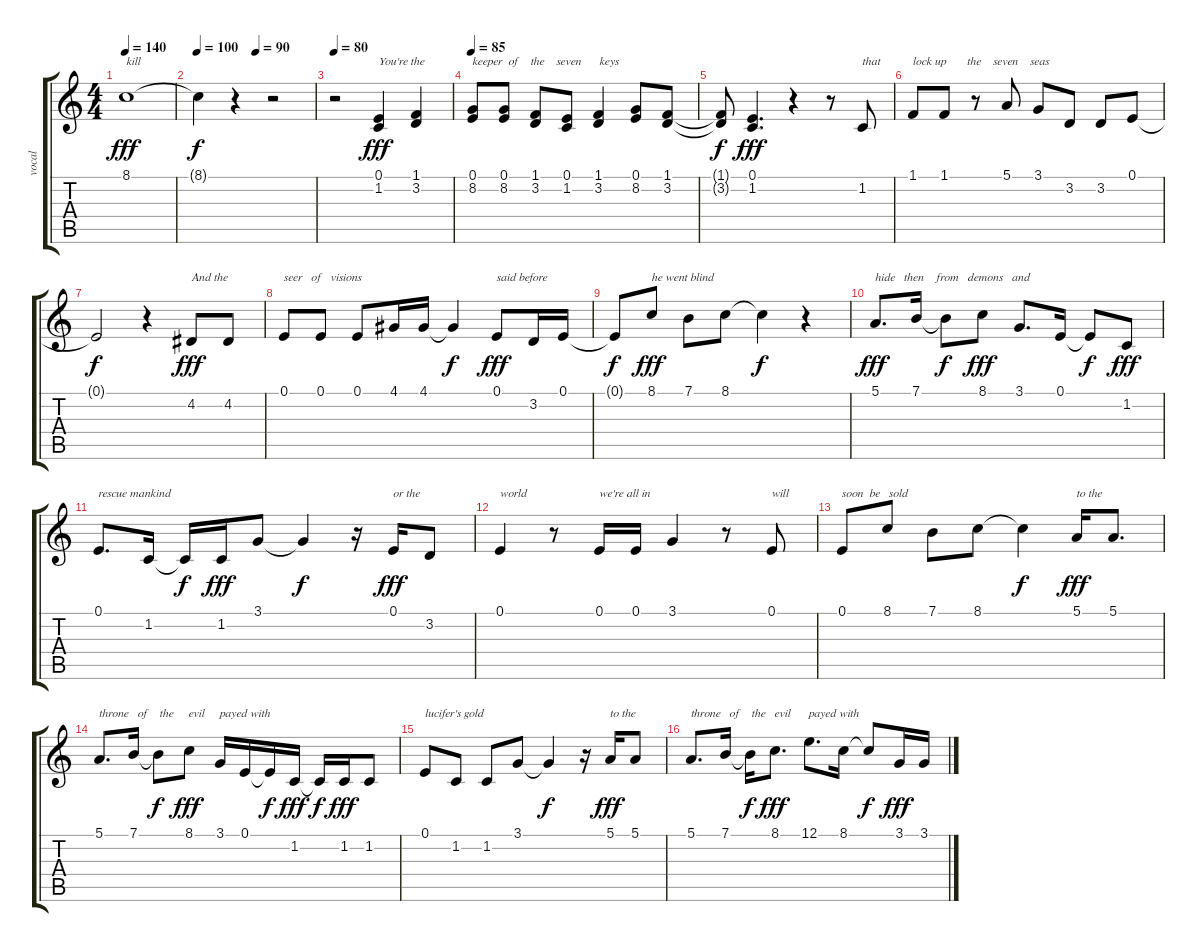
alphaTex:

\track ("vocal" "vocal") {instrument trumpet}
\staff {score tabs}
\tuning (E4 B3 G3 D3 A2 E2) {hide}
\ts (4 4)
\tempo 140
\clef g2
\ks c
8.1.1{txt "kill" dy fff} |
\tempo 100
\tempo (90 0.5)
8.1{t}.4{dy f} r.4 r.2 |
\tempo 80
r.2 (0.1 1.2).4{txt "You're the" dy fff} (1.1 3.2).4 |
\tempo 85
(0.1 8.2).8{txt "keeper  of    the    seven      keys"} (0.1 8.2).8 (1.1 3.2).8 (0.1 1.2).8 (1.1 3.2).4 (0.1 8.2).8 (1.1 3.2).8 |
(1.1{t} 3.2{t}).8{dy f} (0.1 1.2).4{d dy fff} r.4 r.8 1.2.8{txt "that"} |
1.1.8{txt "lock up       the    seven    seas"} 1.1.8 r.8 5.1.8 3.1.8 3.2.8 3.2.8 0.1.8 |
0.1{t}.2{dy f} r.4 4.2.8{txt "And the" dy fff} 4.2.8 |
0.1.8{txt "seer   of   visions"} 0.1.8 0.1.8 4.1.16 4.1.16 4.1{t}.4{dy f} 0.1.8{txt "said before" dy fff} 3.2.16 0.1.16 |
0.1{t}.8{dy f} 8.1.8{txt "he went blind" dy fff} 7.1.8 8.1.8 8.1{t}.4{dy f} r.4 |
5.1.8{d txt "hide   then    from   demons   and" dy fff} 7.1.16 7.1{t}.8{dy f} 8.1.8{dy fff} 3.1.8{d} 0.1.16 0.1{t}.8{dy f} 1.2.8{dy fff} |
0.1.8{d txt "rescue mankind"} 1.2.16 1.2{t}.16{dy f} 1.2.16{dy fff} 3.1.8 3.1{t}.4{dy f} r.16 0.1.16{txt "or the" dy fff} 3.2.8 |
0.1.4{txt "world"} r.8 0.1.16{txt "we're all in"} 0.1.16 3.1.4 r.8 0.1.8{txt "will"} |
0.1.8{txt "soon  be   sold"} 8.1.8 7.1.8 8.1.8 8.1{t}.4{dy f} 5.1.16{txt "to the" dy fff} 5.1.8{d} |
5.1.8{d txt "throne   of    the     evil     payed with"} 7.1.16 7.1{t}.8{dy f} 8.1.8{dy fff} 3.1.16 0.1.16 0.1{t}.16{dy f} 1.2.16{dy fff} 1.2{t}.16{dy f} 1.2.16{dy fff} 1.2.8 |
0.1.8{txt "lucifer's gold"} 1.2.8 1.2.8 3.1.8 3.1{t}.4{dy f} r.16 5.1.16{txt "to the" dy fff} 5.1.8 |
5.1.8{d txt "throne   of    the   evil      payed with"} 7.1.16 7.1{t}.16{dy f} 8.1.8{d dy fff} 12.1.8{d} 8.1.16 8.1{t}.8{dy f} 3.1.16{dy fff} 3.1.16
